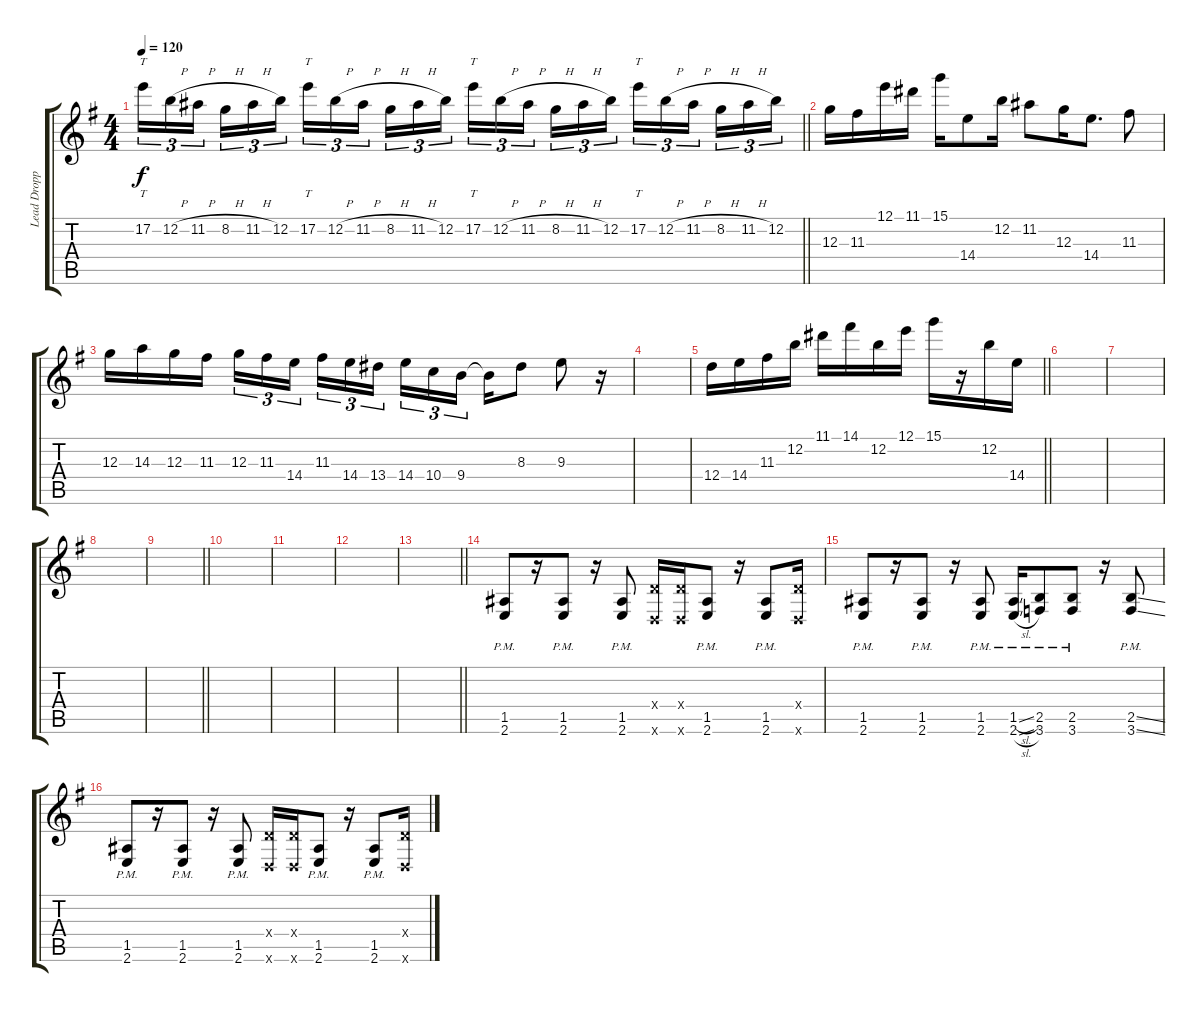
\track ("Lead Dropped D " "Lead Dropp") {instrument distortionguitar}
\staff {score tabs}
\tuning (E4 B3 G3 D3 A2 D2) {hide}
\ts (4 4)
\tempo 120
\clef g2
\barLineRight lightlight
\ks eminor
17.2.16{tt tu (3 2) dy f} 12.2{h}.16{tu (3 2)} 11.2{h}.16{tu (3 2) beam splitsecondary} 8.2{h}.16{tu (3 2)} 11.2{h}.16{tu (3 2)} 12.2.16{tu (3 2)} 17.2.16{tt tu (3 2)} 12.2{h}.16{tu (3 2)} 11.2{h}.16{tu (3 2) beam splitsecondary} 8.2{h}.16{tu (3 2)} 11.2{h}.16{tu (3 2)} 12.2.16{tu (3 2)} 17.2.16{tt tu (3 2)} 12.2{h}.16{tu (3 2)} 11.2{h}.16{tu (3 2) beam splitsecondary} 8.2{h}.16{tu (3 2)} 11.2{h}.16{tu (3 2)} 12.2.16{tu (3 2)} 17.2.16{tt tu (3 2)} 12.2{h}.16{tu (3 2)} 11.2{h}.16{tu (3 2) beam splitsecondary} 8.2{h}.16{tu (3 2)} 11.2{h}.16{tu (3 2)} 12.2.16{tu (3 2)} |
12.3.16 11.3.16 12.1.16 11.1.16 15.1.16 14.4.8 12.2.16 11.2.8 12.3.16 14.4.8{d} 11.3.8 |
12.3.16 14.3.16 12.3.16 11.3.16 12.3.16{tu (3 2)} 11.3.16{tu (3 2)} 14.4.16{tu (3 2) beam splitsecondary} 11.3.16{tu (3 2)} 14.4.16{tu (3 2)} 13.4.16{tu (3 2)} 14.4.16{tu (3 2)} 10.4.16{tu (3 2)} 9.4.16{tu (3 2) beam splitsecondary} 9.4{t}.16 8.3.8 9.3.8 r.16 |
|
\barLineRight lightlight
12.4.16 14.4.16 11.3.16 12.2.16 11.1.16 14.1.16 12.2.16 12.1.16 15.1.16 r.16 12.2.16 14.4.16 |
\section ("" "")
|
|
|
\barLineRight lightlight
|
|
|
|
\barLineRight lightlight
|
(1.5{pm} 2.6{pm}).8 r.16 (1.5{pm} 2.6{pm}).8 r.16 (1.5{pm} 2.6{pm}).8 (0.4{x} 0.6{x}).16 (0.4{x} 0.6{x}).16 (1.5{pm} 2.6{pm}).8 r.16 (1.5{pm} 2.6{pm}).8 (0.4{x} 0.6{x}).16 |
(1.5{pm} 2.6{pm}).8 r.16 (1.5{pm} 2.6{pm}).8 r.16 (1.5{pm} 2.6{pm}).8 (1.5{sl pm} 2.6{sl pm}).16 (2.5{pm} 3.6{pm}).8 (2.5{pm} 3.6{pm}).8 r.16 (2.5{ss pm} 3.6{ss pm}).8 |
(1.5{pm} 2.6{pm}).8 r.16 (1.5{pm} 2.6{pm}).8 r.16 (1.5{pm} 2.6{pm}).8 (0.4{x} 0.6{x}).16 (0.4{x} 0.6{x}).16 (1.5{pm} 2.6{pm}).8 r.16 (1.5{pm} 2.6{pm}).8 (0.4{x} 0.6{x}).16
